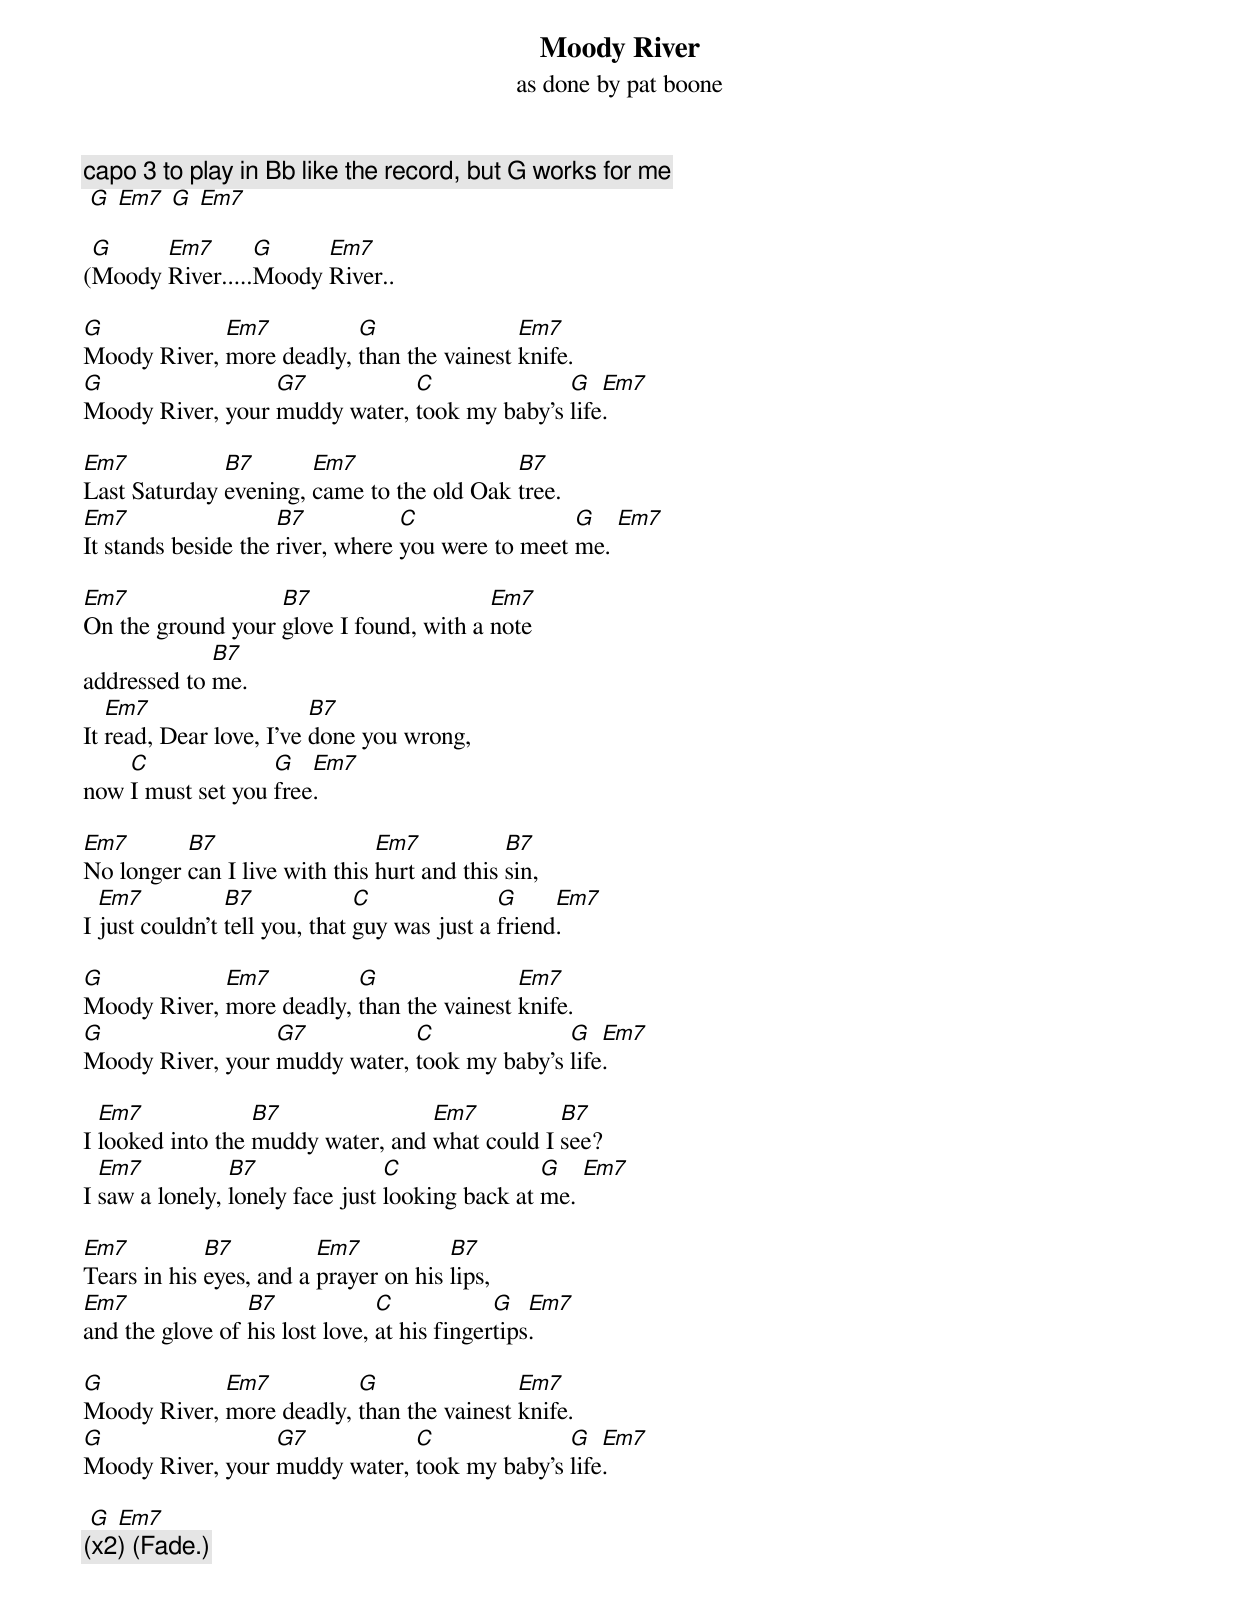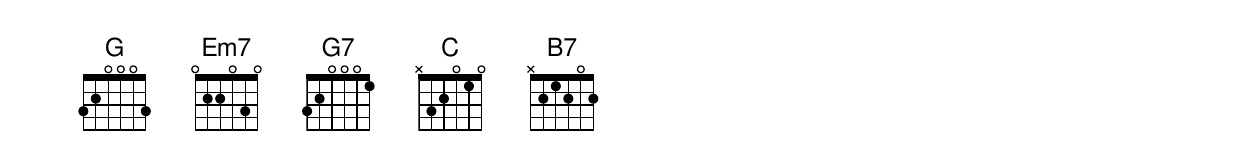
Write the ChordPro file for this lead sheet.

{title: Moody River}
{subtitle: as done by pat boone}
{c:capo 3 to play in Bb like the record, but G works for me}
 [G] [Em7] [G] [Em7]

([G]Moody [Em7]River.....[G]Moody [Em7]River..

[G]Moody River, [Em7]more deadly, [G]than the vainest [Em7]knife.
[G]Moody River, your [G7]muddy water, [C]took my baby's [G]life[Em7].

[Em7]Last Saturday [B7]evening, [Em7]came to the old Oak [B7]tree.
[Em7]It stands beside the [B7]river, where [C]you were to meet [G]me. [Em7]

[Em7]On the ground your [B7]glove I found, with a [Em7]note
addressed to [B7]me.
It [Em7]read, Dear love, I've [B7]done you wrong,
now [C]I must set you [G]free[Em7].

[Em7]No longer [B7]can I live with this [Em7]hurt and this [B7]sin,
I [Em7]just couldn't [B7]tell you, that [C]guy was just a [G]friend[Em7].

[G]Moody River, [Em7]more deadly, [G]than the vainest [Em7]knife.
[G]Moody River, your [G7]muddy water, [C]took my baby's [G]life[Em7].

I [Em7]looked into the [B7]muddy water, and [Em7]what could I [B7]see?
I [Em7]saw a lonely, [B7]lonely face just [C]looking back at [G]me. [Em7]

[Em7]Tears in his [B7]eyes, and a [Em7]prayer on his [B7]lips,
[Em7]and the glove of [B7]his lost love, [C]at his finger[G]tips[Em7].

[G]Moody River, [Em7]more deadly, [G]than the vainest [Em7]knife.
[G]Moody River, your [G7]muddy water, [C]took my baby's [G]life[Em7].

 [G] [Em7]
{c:(x2) (Fade.)}
